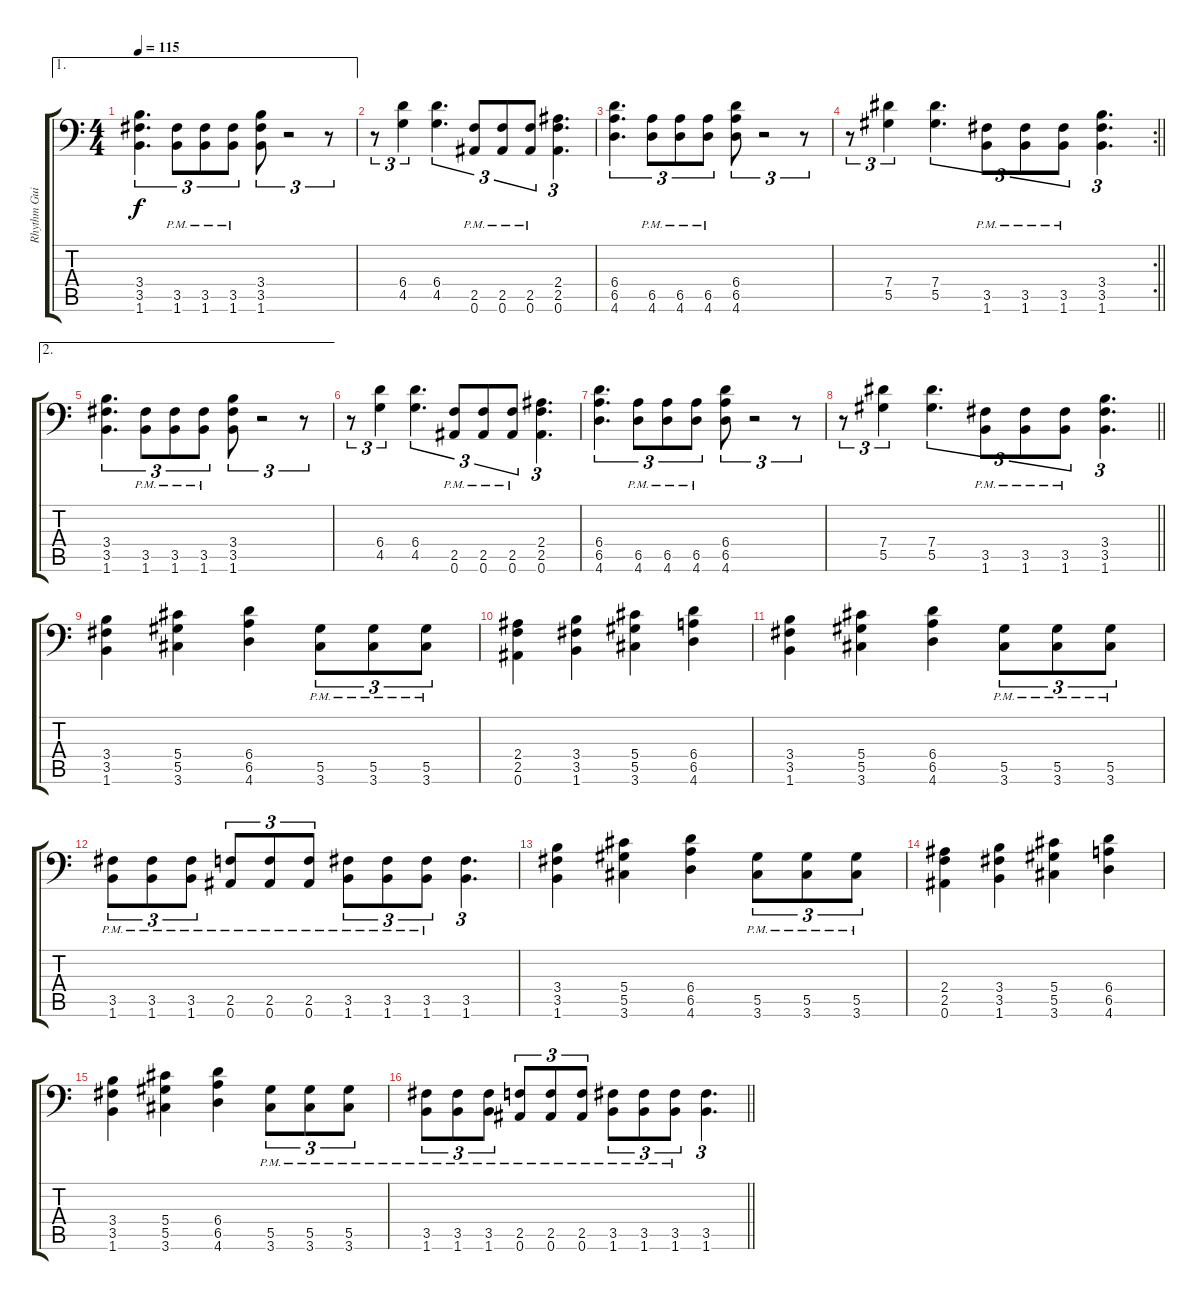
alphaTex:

\track ("Rhythm Guitar 2" "Rhythm Gui") {instrument distortionguitar}
\staff {score tabs}
\tuning (Bb3 F3 Db3 Ab2 Eb2 Bb1) {hide}
\ae 1
\ts (4 4)
\tempo 115
\clef f4
\ks c
(3.4 3.5 1.6).4{d tu (3 2) dy f} (3.5{pm} 1.6{pm}).8{tu (3 2)} (3.5{pm} 1.6{pm}).8{tu (3 2)} (3.5{pm} 1.6{pm}).8{tu (3 2)} (3.4 3.5 1.6).8{tu (3 2)} r.2{tu (3 2)} r.8{tu (3 2)} |
r.8{tu (3 2)} (6.4 4.5).4{tu (3 2)} (6.4 4.5).4{d tu (3 2)} (2.5{pm} 0.6{pm}).8{tu (3 2)} (2.5{pm} 0.6{pm}).8{tu (3 2)} (2.5{pm} 0.6{pm}).8{tu (3 2)} (2.4 2.5 0.6).4{d tu (3 2)} |
(6.4 6.5 4.6).4{d tu (3 2)} (6.5{pm} 4.6{pm}).8{tu (3 2)} (6.5{pm} 4.6{pm}).8{tu (3 2)} (6.5{pm} 4.6{pm}).8{tu (3 2)} (6.4 6.5 4.6).8{tu (3 2)} r.2{tu (3 2)} r.8{tu (3 2)} |
\rc 2
\barLineRight lightlight
r.8{tu (3 2)} (7.4 5.5).4{tu (3 2)} (7.4 5.5).4{d tu (3 2)} (3.5{pm} 1.6{pm}).8{tu (3 2)} (3.5{pm} 1.6{pm}).8{tu (3 2)} (3.5{pm} 1.6{pm}).8{tu (3 2)} (3.4 3.5 1.6).4{d tu (3 2)} |
\ae 2
(3.4 3.5 1.6).4{d tu (3 2)} (3.5{pm} 1.6{pm}).8{tu (3 2)} (3.5{pm} 1.6{pm}).8{tu (3 2)} (3.5{pm} 1.6{pm}).8{tu (3 2)} (3.4 3.5 1.6).8{tu (3 2)} r.2{tu (3 2)} r.8{tu (3 2)} |
r.8{tu (3 2)} (6.4 4.5).4{tu (3 2)} (6.4 4.5).4{d tu (3 2)} (2.5{pm} 0.6{pm}).8{tu (3 2)} (2.5{pm} 0.6{pm}).8{tu (3 2)} (2.5{pm} 0.6{pm}).8{tu (3 2)} (2.4 2.5 0.6).4{d tu (3 2)} |
(6.4 6.5 4.6).4{d tu (3 2)} (6.5{pm} 4.6{pm}).8{tu (3 2)} (6.5{pm} 4.6{pm}).8{tu (3 2)} (6.5{pm} 4.6{pm}).8{tu (3 2)} (6.4 6.5 4.6).8{tu (3 2)} r.2{tu (3 2)} r.8{tu (3 2)} |
\barLineRight lightlight
r.8{tu (3 2)} (7.4 5.5).4{tu (3 2)} (7.4 5.5).4{d tu (3 2)} (3.5{pm} 1.6{pm}).8{tu (3 2)} (3.5{pm} 1.6{pm}).8{tu (3 2)} (3.5{pm} 1.6{pm}).8{tu (3 2)} (3.4 3.5 1.6).4{d tu (3 2)} |
(3.4 3.5 1.6).4 (5.4 5.5 3.6).4 (6.4 6.5 4.6).4 (5.5{pm} 3.6{pm}).8{tu (3 2)} (5.5{pm} 3.6{pm}).8{tu (3 2)} (5.5{pm} 3.6{pm}).8{tu (3 2)} |
(2.4 2.5 0.6).4 (3.4 3.5 1.6).4 (5.4 5.5 3.6).4 (6.4 6.5 4.6).4 |
(3.4 3.5 1.6).4 (5.4 5.5 3.6).4 (6.4 6.5 4.6).4 (5.5{pm} 3.6{pm}).8{tu (3 2)} (5.5{pm} 3.6{pm}).8{tu (3 2)} (5.5{pm} 3.6{pm}).8{tu (3 2)} |
(3.5{pm} 1.6{pm}).8{tu (3 2)} (3.5{pm} 1.6{pm}).8{tu (3 2)} (3.5{pm} 1.6{pm}).8{tu (3 2)} (2.5{pm} 0.6{pm}).8{tu (3 2)} (2.5{pm} 0.6{pm}).8{tu (3 2)} (2.5{pm} 0.6{pm}).8{tu (3 2)} (3.5{pm} 1.6{pm}).8{tu (3 2)} (3.5{pm} 1.6{pm}).8{tu (3 2)} (3.5{pm} 1.6{pm}).8{tu (3 2)} (3.5 1.6).4{d tu (3 2)} |
(3.4 3.5 1.6).4 (5.4 5.5 3.6).4 (6.4 6.5 4.6).4 (5.5{pm} 3.6{pm}).8{tu (3 2)} (5.5{pm} 3.6{pm}).8{tu (3 2)} (5.5{pm} 3.6{pm}).8{tu (3 2)} |
(2.4 2.5 0.6).4 (3.4 3.5 1.6).4 (5.4 5.5 3.6).4 (6.4 6.5 4.6).4 |
(3.4 3.5 1.6).4 (5.4 5.5 3.6).4 (6.4 6.5 4.6).4 (5.5{pm} 3.6{pm}).8{tu (3 2)} (5.5{pm} 3.6{pm}).8{tu (3 2)} (5.5{pm} 3.6{pm}).8{tu (3 2)} |
\barLineRight lightlight
(3.5{pm} 1.6{pm}).8{tu (3 2)} (3.5{pm} 1.6{pm}).8{tu (3 2)} (3.5{pm} 1.6{pm}).8{tu (3 2)} (2.5{pm} 0.6{pm}).8{tu (3 2)} (2.5{pm} 0.6{pm}).8{tu (3 2)} (2.5{pm} 0.6{pm}).8{tu (3 2)} (3.5{pm} 1.6{pm}).8{tu (3 2)} (3.5{pm} 1.6{pm}).8{tu (3 2)} (3.5{pm} 1.6{pm}).8{tu (3 2)} (3.5 1.6).4{d tu (3 2)}
